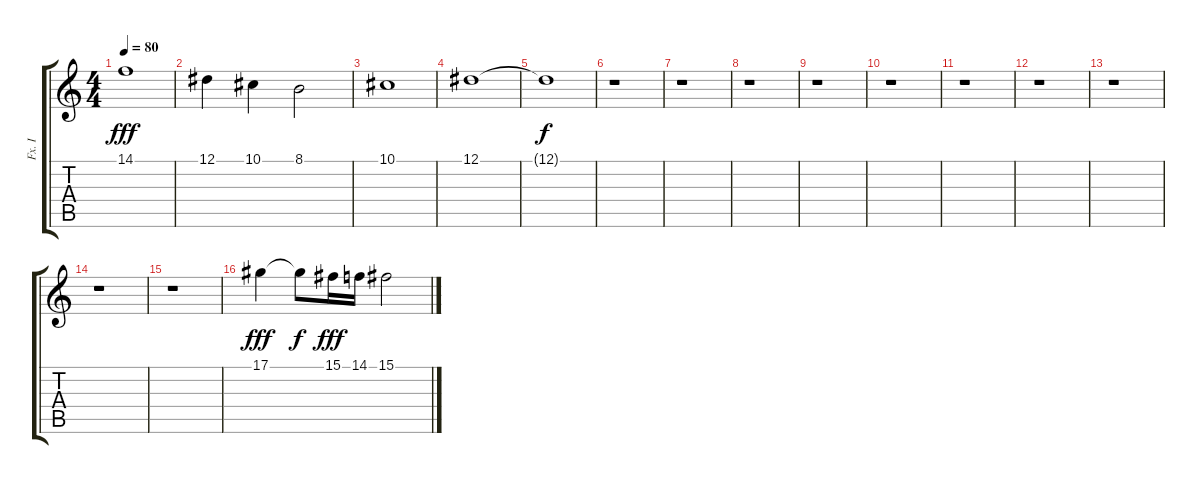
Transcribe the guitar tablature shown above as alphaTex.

\track ("Fx. I" "Fx. I") {instrument ocarina}
\staff {score tabs}
\tuning (Eb4 Bb3 Gb3 Db3 Ab2 Eb2) {hide}
\ts (4 4)
\tempo 80
\clef g2
\ks c
14.1.1{dy fff} |
12.1.4 10.1.4 8.1.2 |
10.1.1 |
12.1.1 |
12.1{t}.1{dy f} |
r.1 |
r.1 |
r.1 |
r.1 |
r.1 |
r.1 |
r.1 |
r.1 |
r.1 |
r.1 |
17.1.4{dy fff} 17.1{t}.8{dy f} 15.1.16{dy fff} 14.1.16 15.1.2
